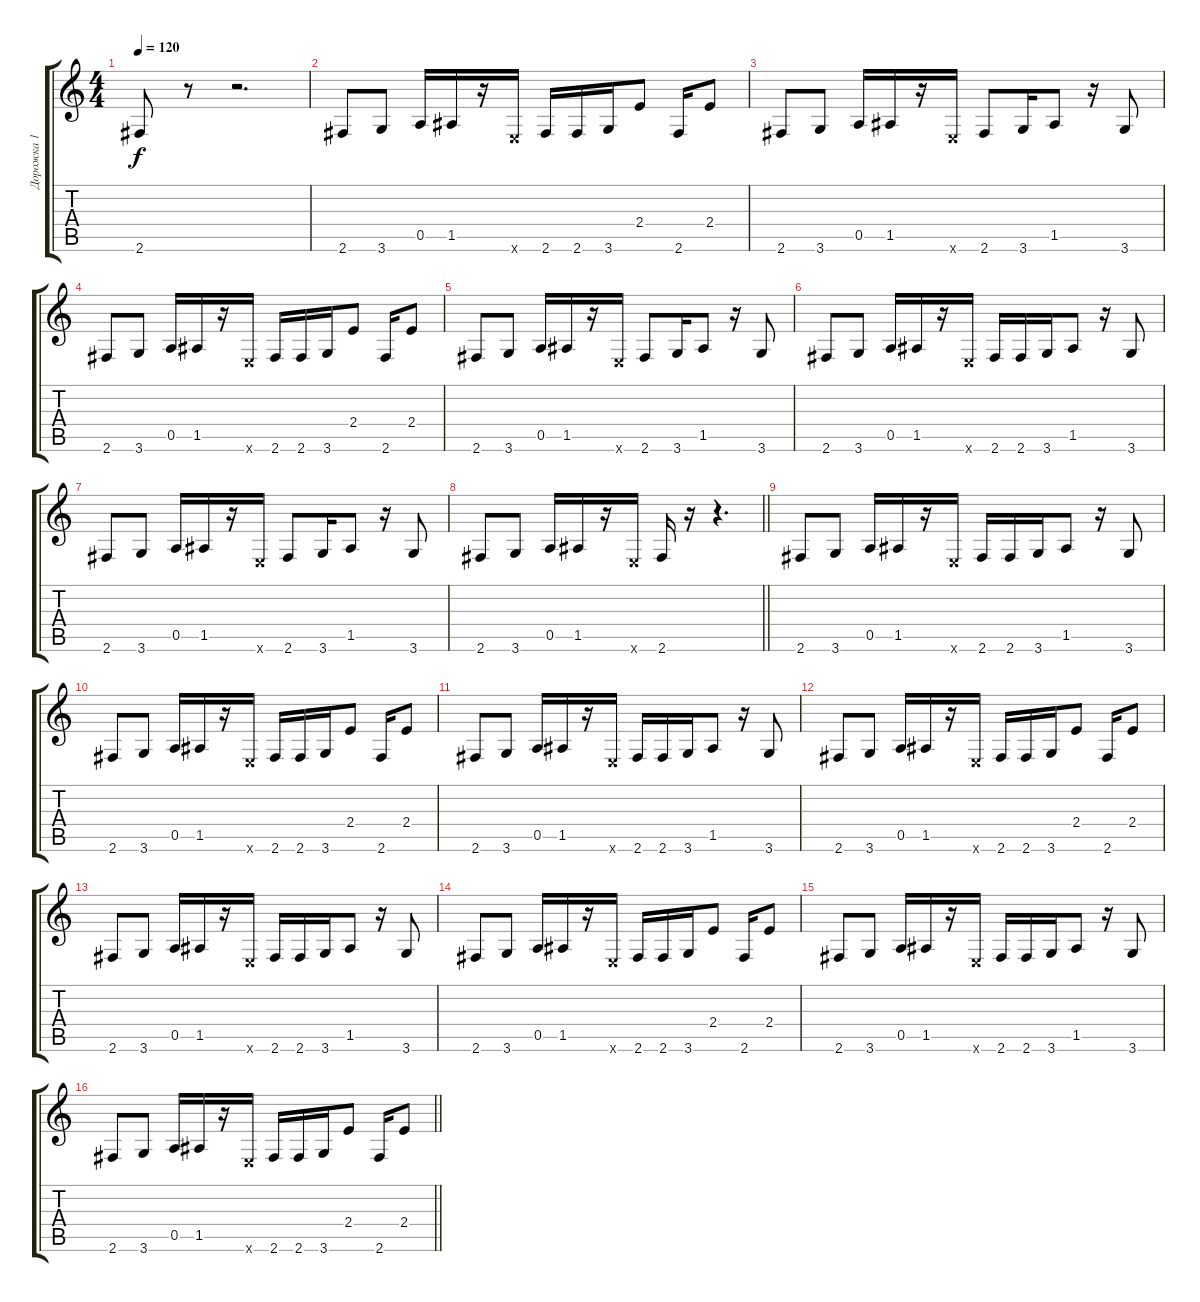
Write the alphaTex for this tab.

\track ("Дорожка 1" "Дорожка 1") {instrument overdrivenguitar}
\staff {score tabs}
\tuning (E4 B3 G3 D3 A2 E2) {hide}
\ts (4 4)
\tempo 120
\clef g2
\ks c
2.6.8{dy f} r.8 r.2{d} |
2.6.8 3.6.8 0.5.16 1.5.16 r.16 0.6{x}.16 2.6.16 2.6.16 3.6.16 2.4.8 2.6.16 2.4.8 |
2.6.8 3.6.8 0.5.16 1.5.16 r.16 0.6{x}.16 2.6.8 3.6.16 1.5.8 r.16 3.6.8 |
2.6.8 3.6.8 0.5.16 1.5.16 r.16 0.6{x}.16 2.6.16 2.6.16 3.6.16 2.4.8 2.6.16 2.4.8 |
2.6.8 3.6.8 0.5.16 1.5.16 r.16 0.6{x}.16 2.6.8 3.6.16 1.5.8 r.16 3.6.8 |
2.6.8 3.6.8 0.5.16 1.5.16 r.16 0.6{x}.16 2.6.16 2.6.16 3.6.16 1.5.8 r.16 3.6.8 |
2.6.8 3.6.8 0.5.16 1.5.16 r.16 0.6{x}.16 2.6.8 3.6.16 1.5.8 r.16 3.6.8 |
\barLineRight lightlight
2.6.8 3.6.8 0.5.16 1.5.16 r.16 0.6{x}.16 2.6.16 r.16 r.4{d} |
2.6.8 3.6.8 0.5.16 1.5.16 r.16 0.6{x}.16 2.6.16 2.6.16 3.6.16 1.5.8 r.16 3.6.8 |
2.6.8 3.6.8 0.5.16 1.5.16 r.16 0.6{x}.16 2.6.16 2.6.16 3.6.16 2.4.8 2.6.16 2.4.8 |
2.6.8 3.6.8 0.5.16 1.5.16 r.16 0.6{x}.16 2.6.16 2.6.16 3.6.16 1.5.8 r.16 3.6.8 |
2.6.8 3.6.8 0.5.16 1.5.16 r.16 0.6{x}.16 2.6.16 2.6.16 3.6.16 2.4.8 2.6.16 2.4.8 |
2.6.8 3.6.8 0.5.16 1.5.16 r.16 0.6{x}.16 2.6.16 2.6.16 3.6.16 1.5.8 r.16 3.6.8 |
2.6.8 3.6.8 0.5.16 1.5.16 r.16 0.6{x}.16 2.6.16 2.6.16 3.6.16 2.4.8 2.6.16 2.4.8 |
2.6.8 3.6.8 0.5.16 1.5.16 r.16 0.6{x}.16 2.6.16 2.6.16 3.6.16 1.5.8 r.16 3.6.8 |
\barLineRight lightlight
2.6.8 3.6.8 0.5.16 1.5.16 r.16 0.6{x}.16 2.6.16 2.6.16 3.6.16 2.4.8 2.6.16 2.4.8
